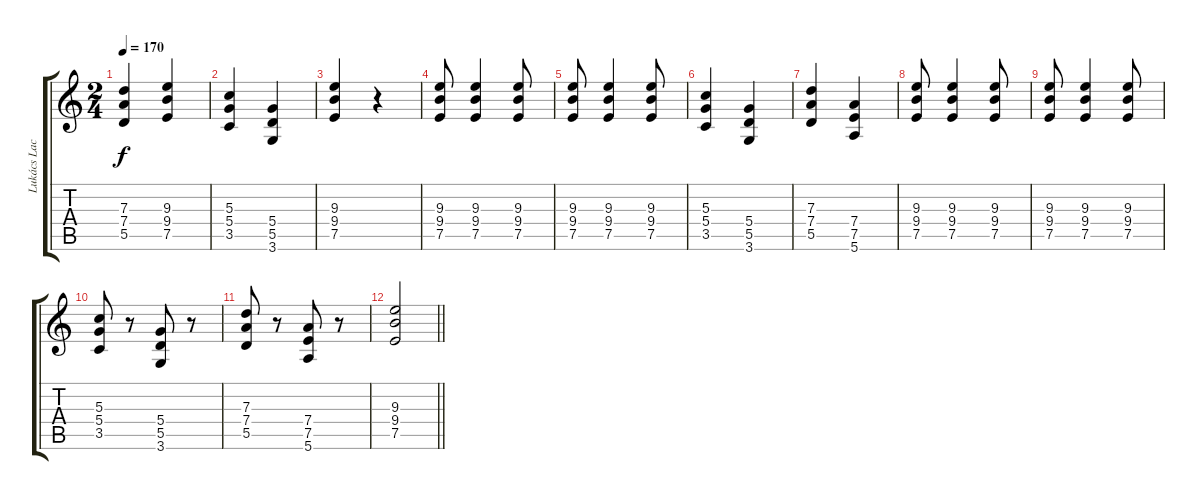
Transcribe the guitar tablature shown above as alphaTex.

\track ("Lukács Laci (gitár)" "Lukács Lac") {instrument overdrivenguitar}
\staff {score tabs}
\tuning (E4 B3 G3 D3 A2 E2) {hide}
\ts (2 4)
\tempo 170
\clef g2
\ks c
(7.3 7.4 5.5).4{dy f} (9.3 9.4 7.5).4 |
(5.3 5.4 3.5).4 (5.4 5.5 3.6).4 |
(9.3 9.4 7.5).4 r.4 |
(9.3 9.4 7.5).8 (9.3 9.4 7.5).4 (9.3 9.4 7.5).8 |
(9.3 9.4 7.5).8 (9.3 9.4 7.5).4 (9.3 9.4 7.5).8 |
(5.3 5.4 3.5).4 (5.4 5.5 3.6).4 |
(7.3 7.4 5.5).4 (7.4 7.5 5.6).4 |
(9.3 9.4 7.5).8 (9.3 9.4 7.5).4 (9.3 9.4 7.5).8 |
(9.3 9.4 7.5).8 (9.3 9.4 7.5).4 (9.3 9.4 7.5).8 |
(5.3 5.4 3.5).8 r.8 (5.4 5.5 3.6).8 r.8 |
(7.3 7.4 5.5).8 r.8 (7.4 7.5 5.6).8 r.8 |
\barLineRight lightlight
(9.3 9.4 7.5).2
